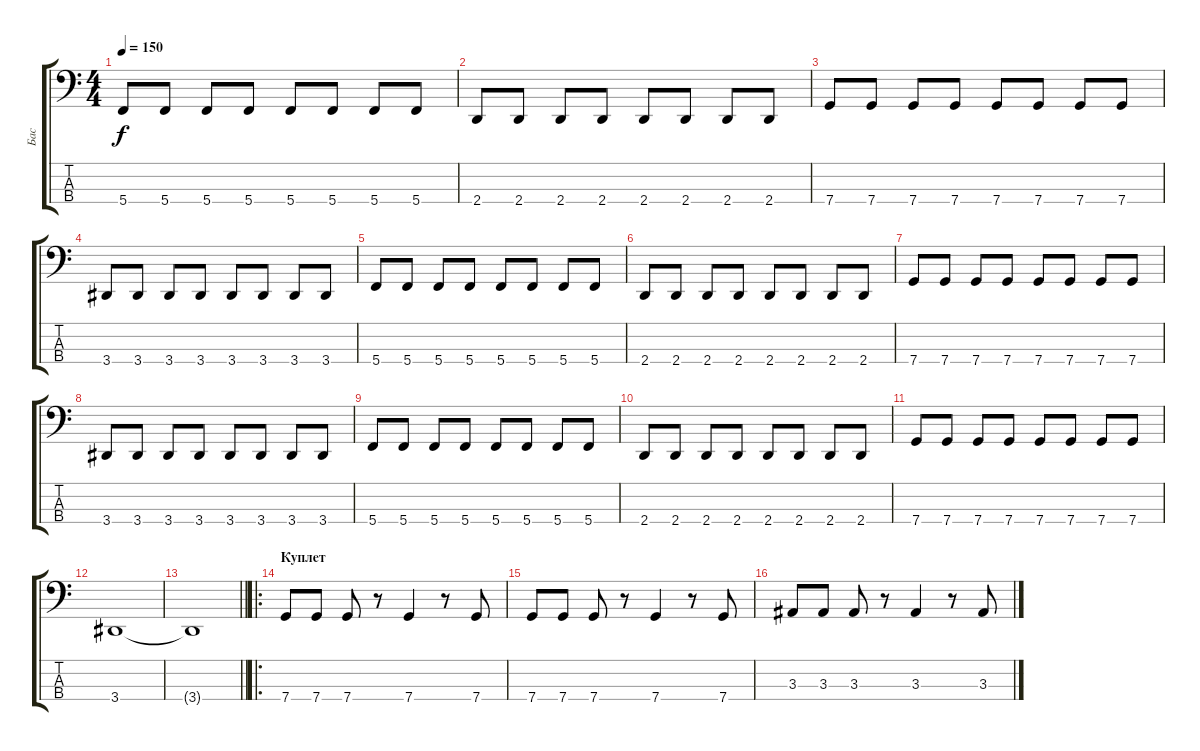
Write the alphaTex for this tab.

\track ("Бас" "Бас") {instrument electricbassfinger}
\staff {score tabs}
\tuning (F2 C2 G1 C1) {hide}
\ts (4 4)
\tempo 150
\clef f4
\ks c
5.4.8{dy f} 5.4.8 5.4.8 5.4.8 5.4.8 5.4.8 5.4.8 5.4.8 |
2.4.8 2.4.8 2.4.8 2.4.8 2.4.8 2.4.8 2.4.8 2.4.8 |
7.4.8 7.4.8 7.4.8 7.4.8 7.4.8 7.4.8 7.4.8 7.4.8 |
3.4.8 3.4.8 3.4.8 3.4.8 3.4.8 3.4.8 3.4.8 3.4.8 |
5.4.8 5.4.8 5.4.8 5.4.8 5.4.8 5.4.8 5.4.8 5.4.8 |
2.4.8 2.4.8 2.4.8 2.4.8 2.4.8 2.4.8 2.4.8 2.4.8 |
7.4.8 7.4.8 7.4.8 7.4.8 7.4.8 7.4.8 7.4.8 7.4.8 |
3.4.8 3.4.8 3.4.8 3.4.8 3.4.8 3.4.8 3.4.8 3.4.8 |
5.4.8 5.4.8 5.4.8 5.4.8 5.4.8 5.4.8 5.4.8 5.4.8 |
2.4.8 2.4.8 2.4.8 2.4.8 2.4.8 2.4.8 2.4.8 2.4.8 |
7.4.8 7.4.8 7.4.8 7.4.8 7.4.8 7.4.8 7.4.8 7.4.8 |
3.4.1 |
\barLineRight lightlight
3.4{t}.1 |
\ro
\section ("" "Куплет")
7.4.8 7.4.8 7.4.8 r.8 7.4.4 r.8 7.4.8 |
7.4.8 7.4.8 7.4.8 r.8 7.4.4 r.8 7.4.8 |
3.3.8 3.3.8 3.3.8 r.8 3.3.4 r.8 3.3.8
